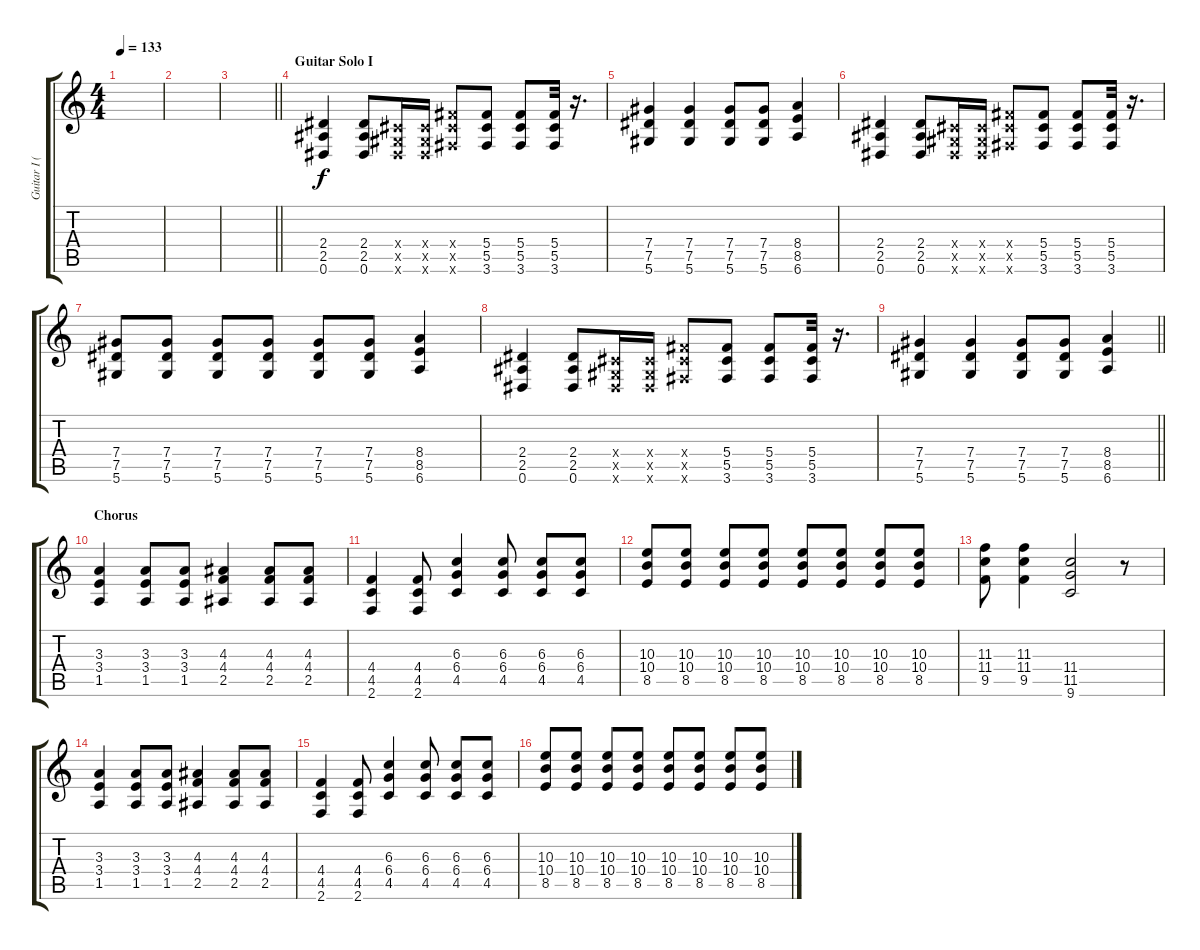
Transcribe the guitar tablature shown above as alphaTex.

\track ("Guitar I (Richard Fortus)" "Guitar I (") {instrument overdrivenguitar}
\staff {score tabs}
\tuning (Eb4 Bb3 Gb3 Db3 Ab2 Eb2) {hide}
\ts (4 4)
\tempo 133
\clef g2
\ks c
|
|
\barLineRight lightlight
|
\section ("" "Guitar Solo I")
(2.4 2.5 0.6).4 (2.4 2.5 0.6).8 (0.4{x} 0.5{x} 0.6{x}).16 (0.4{x} 0.5{x} 0.6{x}).16 (5.4{x} 5.5{x} 3.6{x}).8 (5.4 5.5 3.6).8 (5.4 5.5 3.6).8 (5.4 5.5 3.6).32 r.16{d} |
(7.4 7.5 5.6).4 (7.4 7.5 5.6).4 (7.4 7.5 5.6).8 (7.4 7.5 5.6).8 (8.4 8.5 6.6).4 |
(2.4 2.5 0.6).4 (2.4 2.5 0.6).8 (0.4{x} 0.5{x} 0.6{x}).16 (0.4{x} 0.5{x} 0.6{x}).16 (5.4{x} 5.5{x} 3.6{x}).8 (5.4 5.5 3.6).8 (5.4 5.5 3.6).8 (5.4 5.5 3.6).32 r.16{d} |
(7.4 7.5 5.6).8 (7.4 7.5 5.6).8 (7.4 7.5 5.6).8 (7.4 7.5 5.6).8 (7.4 7.5 5.6).8 (7.4 7.5 5.6).8 (8.4 8.5 6.6).4 |
(2.4 2.5 0.6).4 (2.4 2.5 0.6).8 (0.4{x} 0.5{x} 0.6{x}).16 (0.4{x} 0.5{x} 0.6{x}).16 (5.4{x} 5.5{x} 3.6{x}).8 (5.4 5.5 3.6).8 (5.4 5.5 3.6).8 (5.4 5.5 3.6).32 r.16{d} |
\barLineRight lightlight
(7.4 7.5 5.6).4 (7.4 7.5 5.6).4 (7.4 7.5 5.6).8 (7.4 7.5 5.6).8 (8.4 8.5 6.6).4 |
\section ("" "Chorus")
(3.3 3.4 1.5).4 (3.3 3.4 1.5).8 (3.3 3.4 1.5).8 (4.3 4.4 2.5).4 (4.3 4.4 2.5).8 (4.3 4.4 2.5).8 |
(4.4 4.5 2.6).4 (4.4 4.5 2.6).8 (6.3 6.4 4.5).4 (6.3 6.4 4.5).8 (6.3 6.4 4.5).8 (6.3 6.4 4.5).8 |
(10.3 10.4 8.5).8 (10.3 10.4 8.5).8 (10.3 10.4 8.5).8 (10.3 10.4 8.5).8 (10.3 10.4 8.5).8 (10.3 10.4 8.5).8 (10.3 10.4 8.5).8 (10.3 10.4 8.5).8 |
(11.3 11.4 9.5).8 (11.3 11.4 9.5).4 (11.4 11.5 9.6).2 r.8 |
(3.3 3.4 1.5).4 (3.3 3.4 1.5).8 (3.3 3.4 1.5).8 (4.3 4.4 2.5).4 (4.3 4.4 2.5).8 (4.3 4.4 2.5).8 |
(4.4 4.5 2.6).4 (4.4 4.5 2.6).8 (6.3 6.4 4.5).4 (6.3 6.4 4.5).8 (6.3 6.4 4.5).8 (6.3 6.4 4.5).8 |
(10.3 10.4 8.5).8 (10.3 10.4 8.5).8 (10.3 10.4 8.5).8 (10.3 10.4 8.5).8 (10.3 10.4 8.5).8 (10.3 10.4 8.5).8 (10.3 10.4 8.5).8 (10.3 10.4 8.5).8
